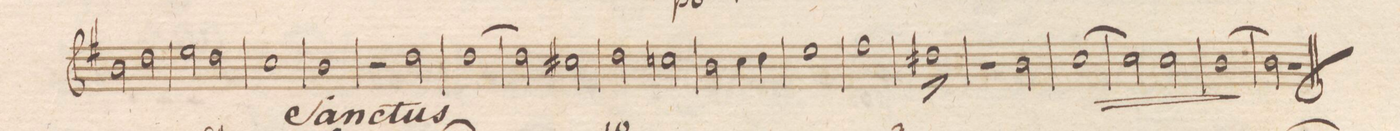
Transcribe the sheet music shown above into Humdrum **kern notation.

**kern	**dynam
*I"Clarinetto 2do in B.	*
*clefG2	*
*k[b-]	*
*met(c|)	*
*M2/2	*
2a\	.
2cc\	.
=58	=58
2dd\	.
2cc\	.
=59	=59
1b-\	.
=60	=60
1a/	.
=61	=61
2r	.
2cc\	.
=62	=62
[1cc\	.
=63	=63
2cc\]	.
2bX\	.
=64	=64
2cc\	.
2b-X\	.
=65	=65
2a\	.
4b-\	.
4cc\	.
=66	=66
1dd\	.
=67	=67
1ee\	.
=68	=68
1cc#X\^<	rfz
=69	=69
2r	.
2a\	.
=70	=70
[1b-\	.
=71	=71
2b-\]	.
2b-\	>
=72	=72
[1a/	.
=73	=73
2a\]	]
2r	.
==	==
*-	*-
